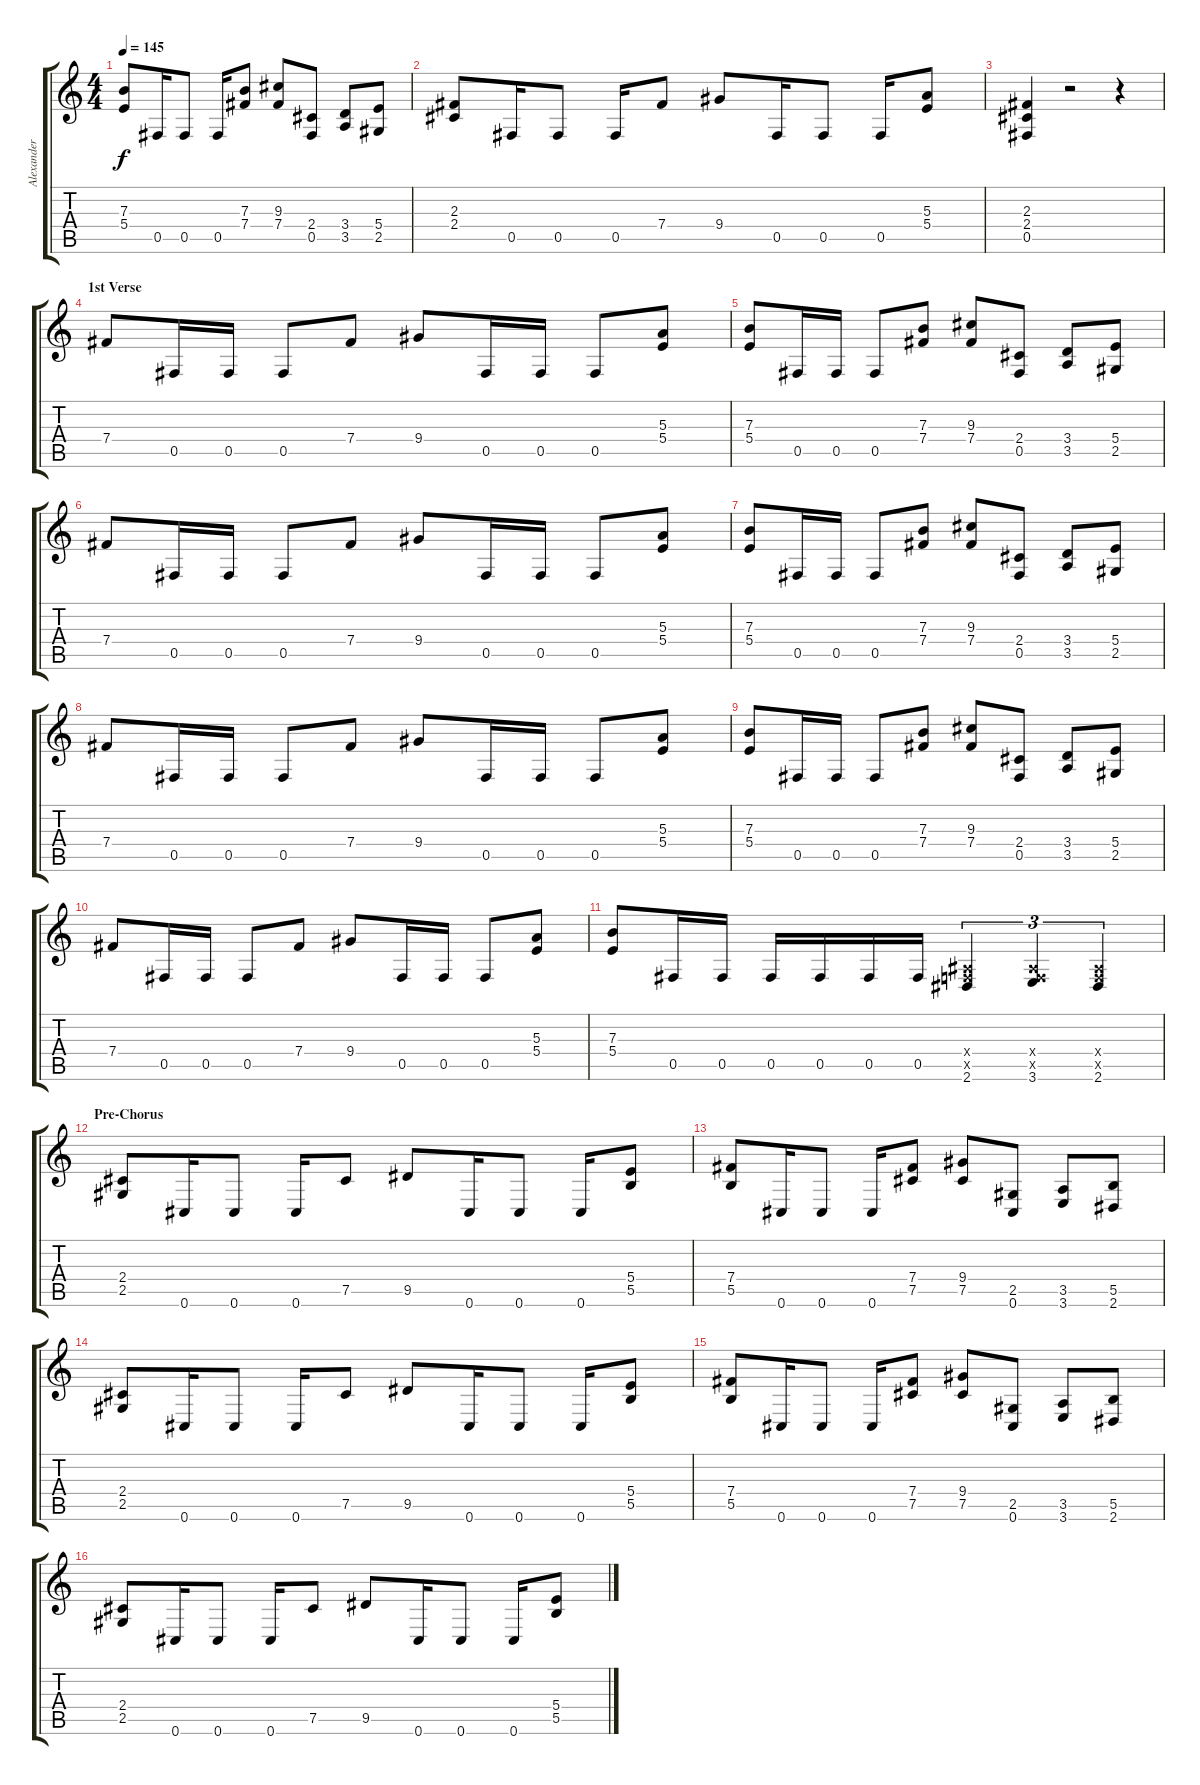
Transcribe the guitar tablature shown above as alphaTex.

\track ("Alexander Kuoppala " "Alexander ") {instrument overdrivenguitar}
\staff {score tabs}
\tuning (Db4 Ab3 E3 B2 Gb2 Db2) {hide}
\ts (4 4)
\tempo 145
\clef g2
\ks c
(7.3 5.4).8{dy f} 0.5.16 0.5.8 0.5.16 (7.3 7.4).8 (9.3 7.4).8 (2.4 0.5).8 (3.4 3.5).8 (5.4 2.5).8 |
(2.3 2.4).8 0.5.16 0.5.8 0.5.16 7.4.8 9.4.8 0.5.16 0.5.8 0.5.16 (5.3 5.4).8 |
(2.3 2.4 0.5).4 r.2 r.4 |
\section ("" "1st Verse")
7.4.8 0.5.16 0.5.16 0.5.8 7.4.8 9.4.8 0.5.16 0.5.16 0.5.8 (5.3 5.4).8 |
(7.3 5.4).8 0.5.16 0.5.16 0.5.8 (7.3 7.4).8 (9.3 7.4).8 (2.4 0.5).8 (3.4 3.5).8 (5.4 2.5).8 |
7.4.8 0.5.16 0.5.16 0.5.8 7.4.8 9.4.8 0.5.16 0.5.16 0.5.8 (5.3 5.4).8 |
(7.3 5.4).8 0.5.16 0.5.16 0.5.8 (7.3 7.4).8 (9.3 7.4).8 (2.4 0.5).8 (3.4 3.5).8 (5.4 2.5).8 |
7.4.8 0.5.16 0.5.16 0.5.8 7.4.8 9.4.8 0.5.16 0.5.16 0.5.8 (5.3 5.4).8 |
(7.3 5.4).8 0.5.16 0.5.16 0.5.8 (7.3 7.4).8 (9.3 7.4).8 (2.4 0.5).8 (3.4 3.5).8 (5.4 2.5).8 |
7.4.8 0.5.16 0.5.16 0.5.8 7.4.8 9.4.8 0.5.16 0.5.16 0.5.8 (5.3 5.4).8 |
(7.3 5.4).8 0.5.16 0.5.16 0.5.16 0.5.16 0.5.16 0.5.16 (-1.4{x} -1.5{x} 2.6).4{tu (3 2)} (-1.4{x} -1.5{x} 3.6).4{tu (3 2)} (-1.4{x} -1.5{x} 2.6).4{tu (3 2)} |
\section ("" "Pre-Chorus")
(2.4 2.5).8 0.6.16 0.6.8 0.6.16 7.5.8 9.5.8 0.6.16 0.6.8 0.6.16 (5.4 5.5).8 |
(7.4 5.5).8 0.6.16 0.6.8 0.6.16 (7.4 7.5).8 (9.4 7.5).8 (2.5 0.6).8 (3.5 3.6).8 (5.5 2.6).8 |
(2.4 2.5).8 0.6.16 0.6.8 0.6.16 7.5.8 9.5.8 0.6.16 0.6.8 0.6.16 (5.4 5.5).8 |
(7.4 5.5).8 0.6.16 0.6.8 0.6.16 (7.4 7.5).8 (9.4 7.5).8 (2.5 0.6).8 (3.5 3.6).8 (5.5 2.6).8 |
(2.4 2.5).8 0.6.16 0.6.8 0.6.16 7.5.8 9.5.8 0.6.16 0.6.8 0.6.16 (5.4 5.5).8
